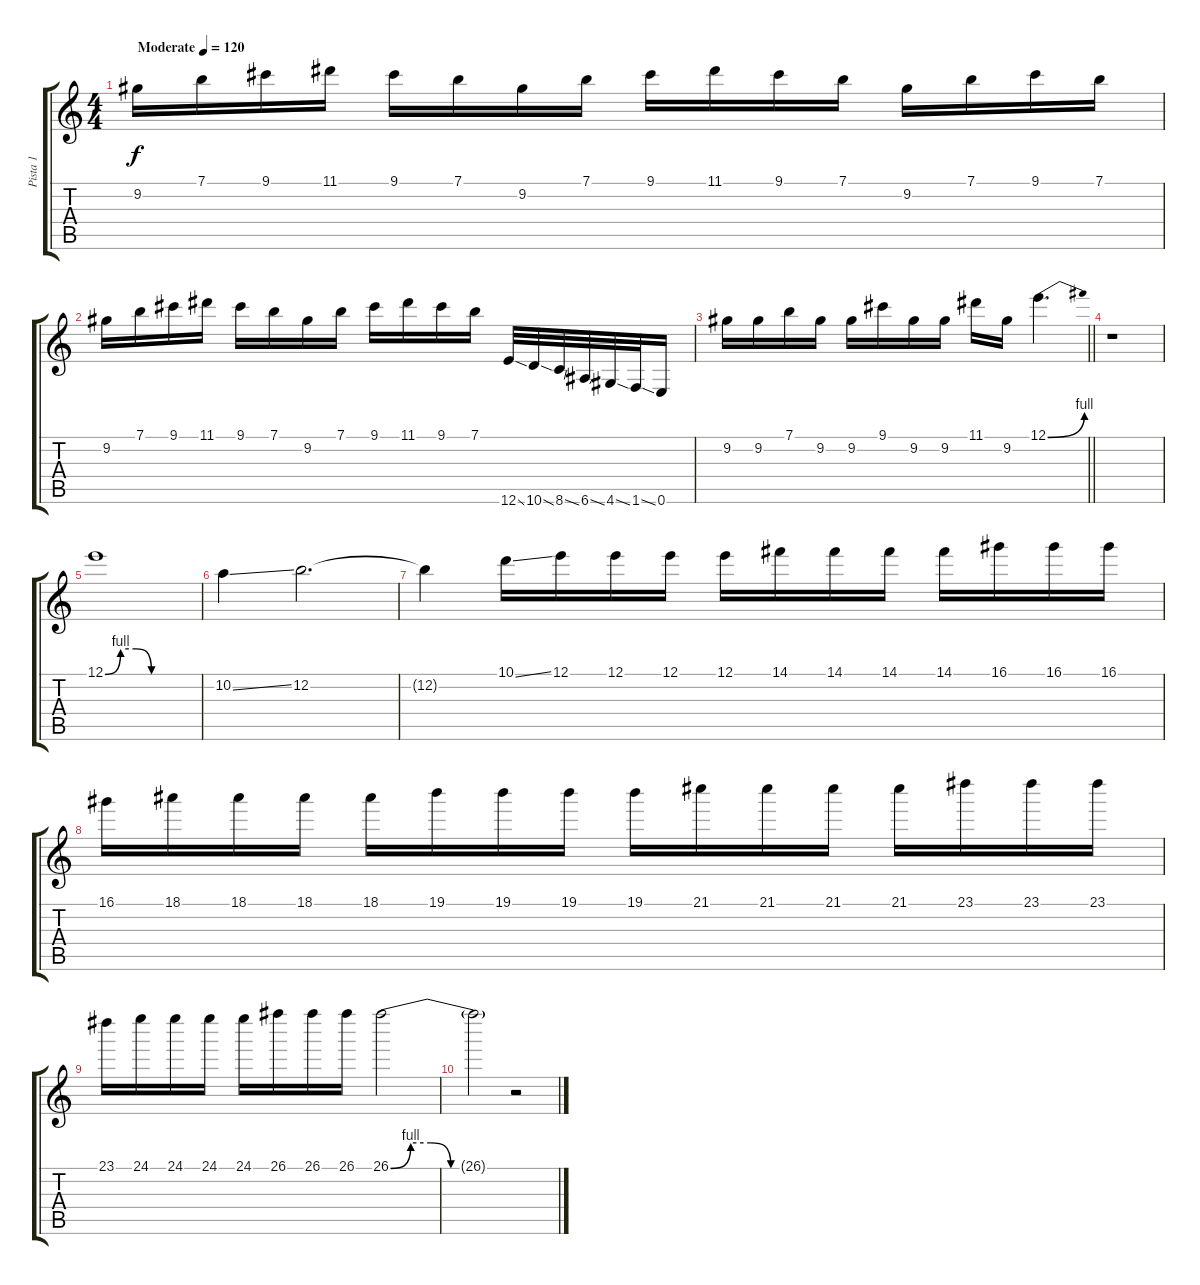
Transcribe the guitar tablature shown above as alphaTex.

\track ("Pista 1" "Pista 1") {instrument acousticguitarsteel}
\staff {score tabs}
\tuning (E4 B3 G3 D3 A2 E2) {hide}
\ts (4 4)
\tempo (120 "Moderate")
\clef g2
\ks c
9.2.16{dy f instrument acousticguitarsteel} 7.1.16 9.1.16 11.1.16 9.1.16 7.1.16 9.2.16 7.1.16 9.1.16 11.1.16 9.1.16 7.1.16 9.2.16 7.1.16 9.1.16 7.1.16 |
9.2.16 7.1.16 9.1.16 11.1.16 9.1.16 7.1.16 9.2.16 7.1.16 9.1.16 11.1.16 9.1.16 7.1.16 12.6{ss}.32 10.6{ss}.32 8.6{ss}.32 6.6{ss}.32 4.6{ss}.32 1.6{ss}.32 0.6.16 |
\barLineRight lightlight
9.2.16 9.2.16 7.1.16 9.2.16 9.2.16 9.1.16 9.2.16 9.2.16 11.1.16 9.2.16 12.1{be (bend 0 0 60 4)}.4{d} |
r.1 |
12.1{be (custom 0 0 10 4 20 4 30 0 60 0)}.1 |
10.2{ss}.4 12.2.2{d} |
12.2{t}.4 10.1{ss}.16 12.1.16 12.1.16 12.1.16 12.1.16 14.1.16 14.1.16 14.1.16 14.1.16 16.1.16 16.1.16 16.1.16 |
16.1.16 18.1.16 18.1.16 18.1.16 18.1.16 19.1.16 19.1.16 19.1.16 19.1.16 21.1.16 21.1.16 21.1.16 21.1.16 23.1.16 23.1.16 23.1.16 |
23.1.16 24.1.16 24.1.16 24.1.16 24.1.16 26.1.16 26.1.16 26.1.16 26.1{be (custom 0 0 10 4 20 4 30 0 60 0)}.2 |
26.1{t}.2 r.2
